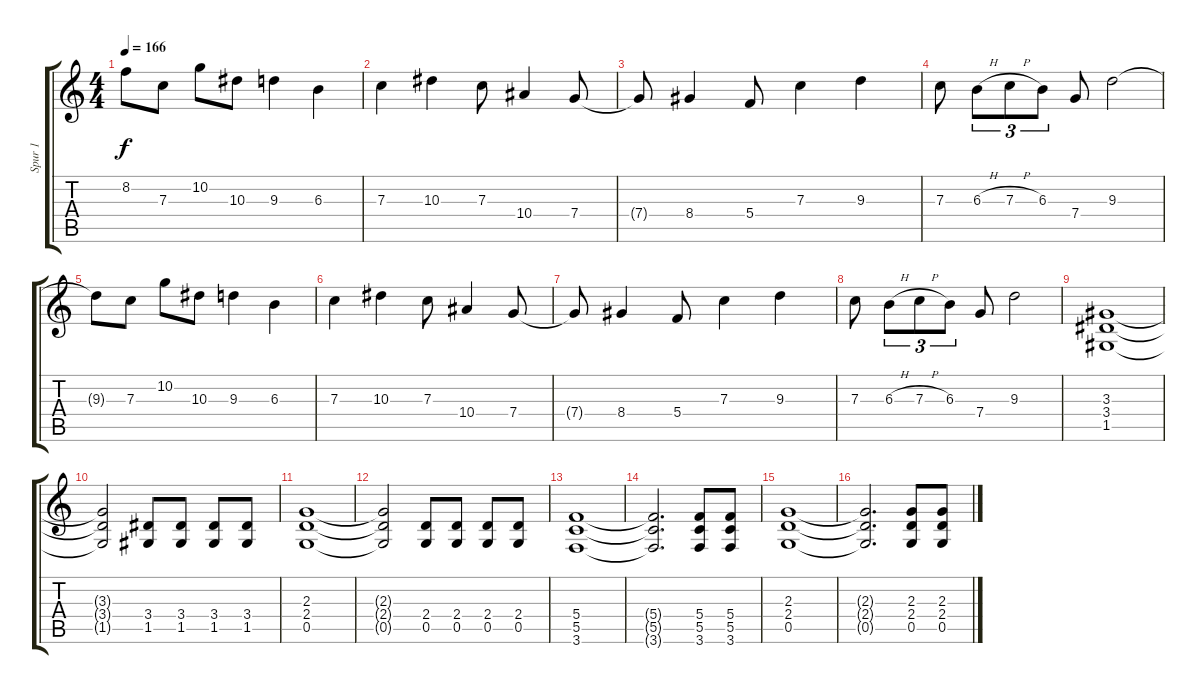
\track ("Spur 1" "Spur 1") {instrument distortionguitar}
\staff {score tabs}
\tuning (D4 A3 F3 C3 G2 D2) {hide}
\ts (4 4)
\tempo 166
\clef g2
\ks c
8.2{t}.8{dy f} 7.3.8 10.2.8 10.3.8 9.3.4 6.3.4 |
7.3.4 10.3.4 7.3.8 10.4.4 7.4.8 |
7.4{t}.8 8.4.4 5.4.8 7.3.4 9.3.4 |
7.3.8 6.3{h}.8{tu (3 2)} 7.3{h}.8{tu (3 2)} 6.3.8{tu (3 2)} 7.4.8 9.3.2 |
9.3{t}.8 7.3.8 10.2.8 10.3.8 9.3.4 6.3.4 |
7.3.4 10.3.4 7.3.8 10.4.4 7.4.8 |
7.4{t}.8 8.4.4 5.4.8 7.3.4 9.3.4 |
7.3.8 6.3{h}.8{tu (3 2)} 7.3{h}.8{tu (3 2)} 6.3.8{tu (3 2)} 7.4.8 9.3.2 |
(3.3 3.4 1.5).1 |
(3.3{t} 3.4{t} 1.5{t}).2 (3.4 1.5).8 (3.4 1.5).8 (3.4 1.5).8 (3.4 1.5).8 |
(2.3 2.4 0.5).1 |
(2.3{t} 2.4{t} 0.5{t}).2 (2.4 0.5).8 (2.4 0.5).8 (2.4 0.5).8 (2.4 0.5).8 |
(5.4 5.5 3.6).1 |
(5.4{t} 5.5{t} 3.6{t}).2{d} (5.4 5.5 3.6).8 (5.4 5.5 3.6).8 |
(2.3 2.4 0.5).1 |
(2.3{t} 2.4{t} 0.5{t}).2{d} (2.3 2.4 0.5).8 (2.3 2.4 0.5).8
